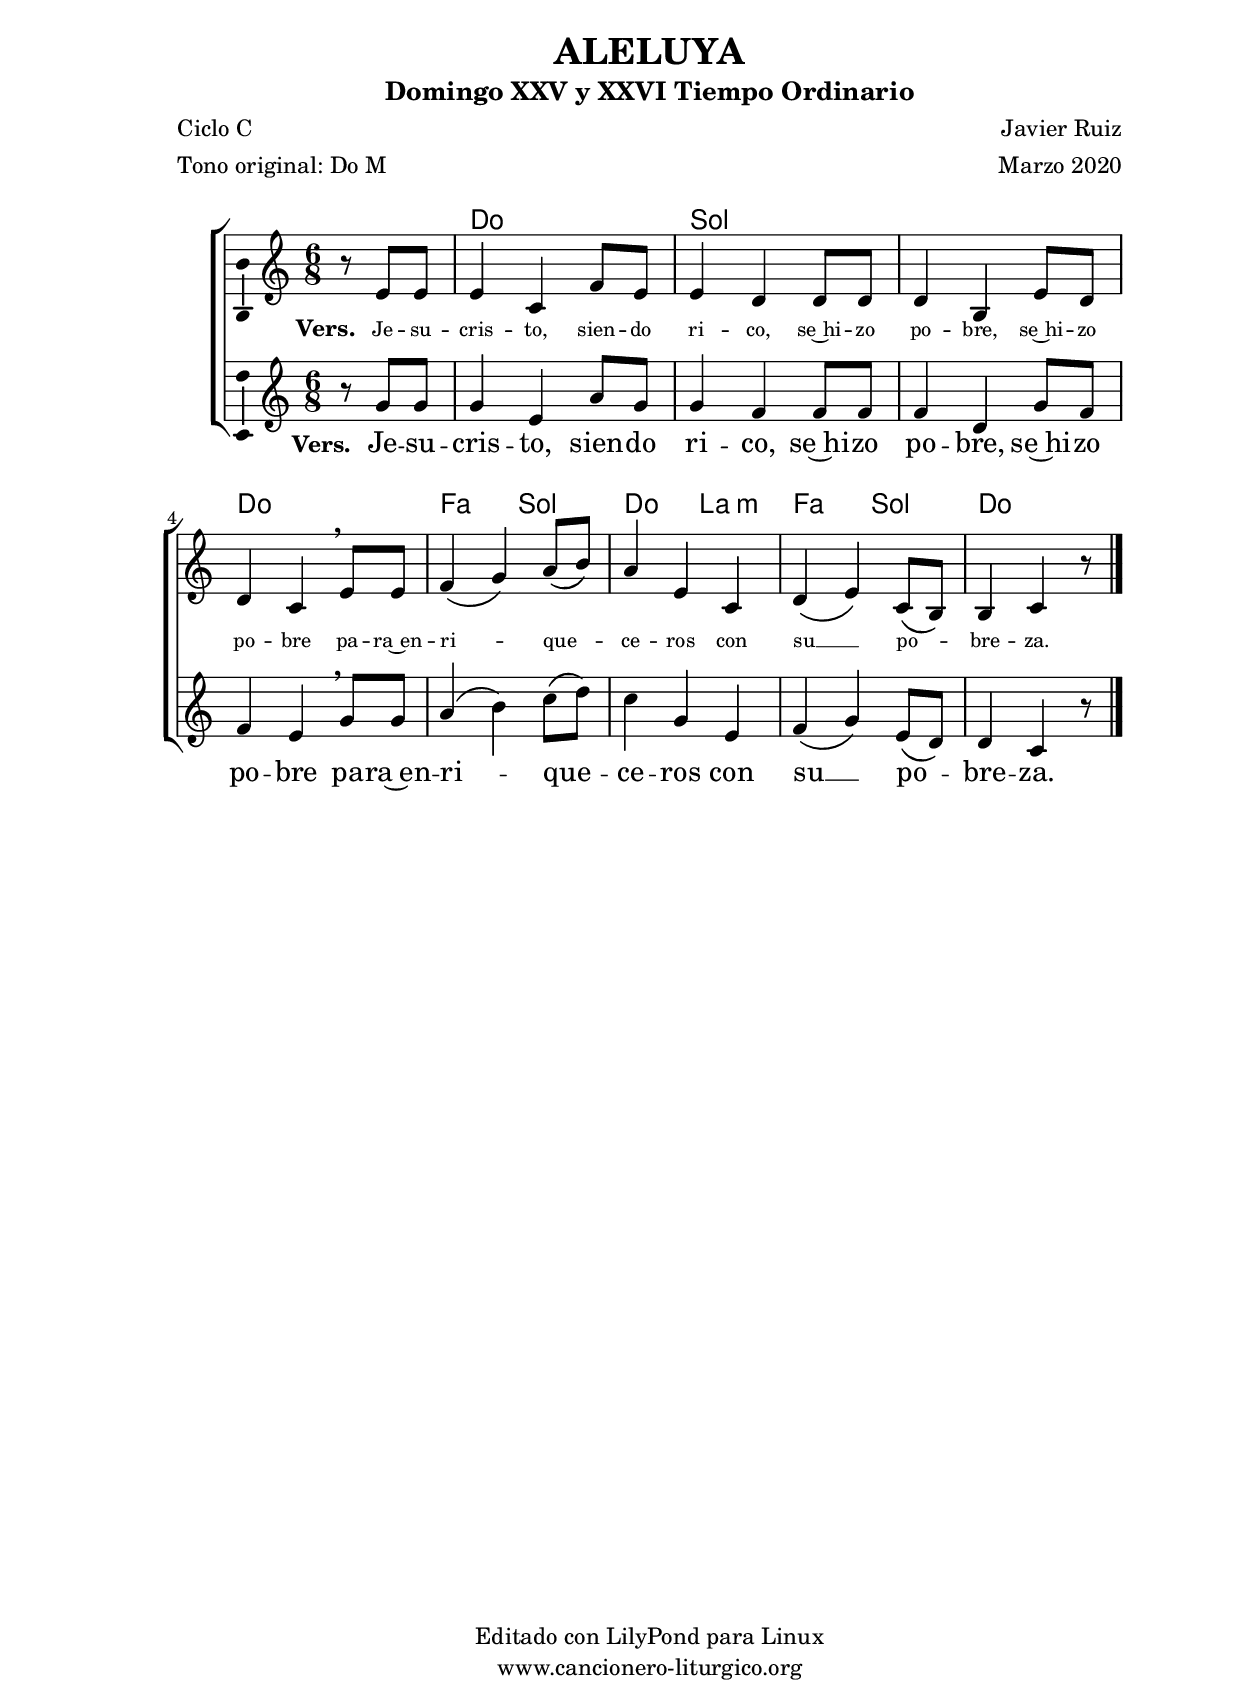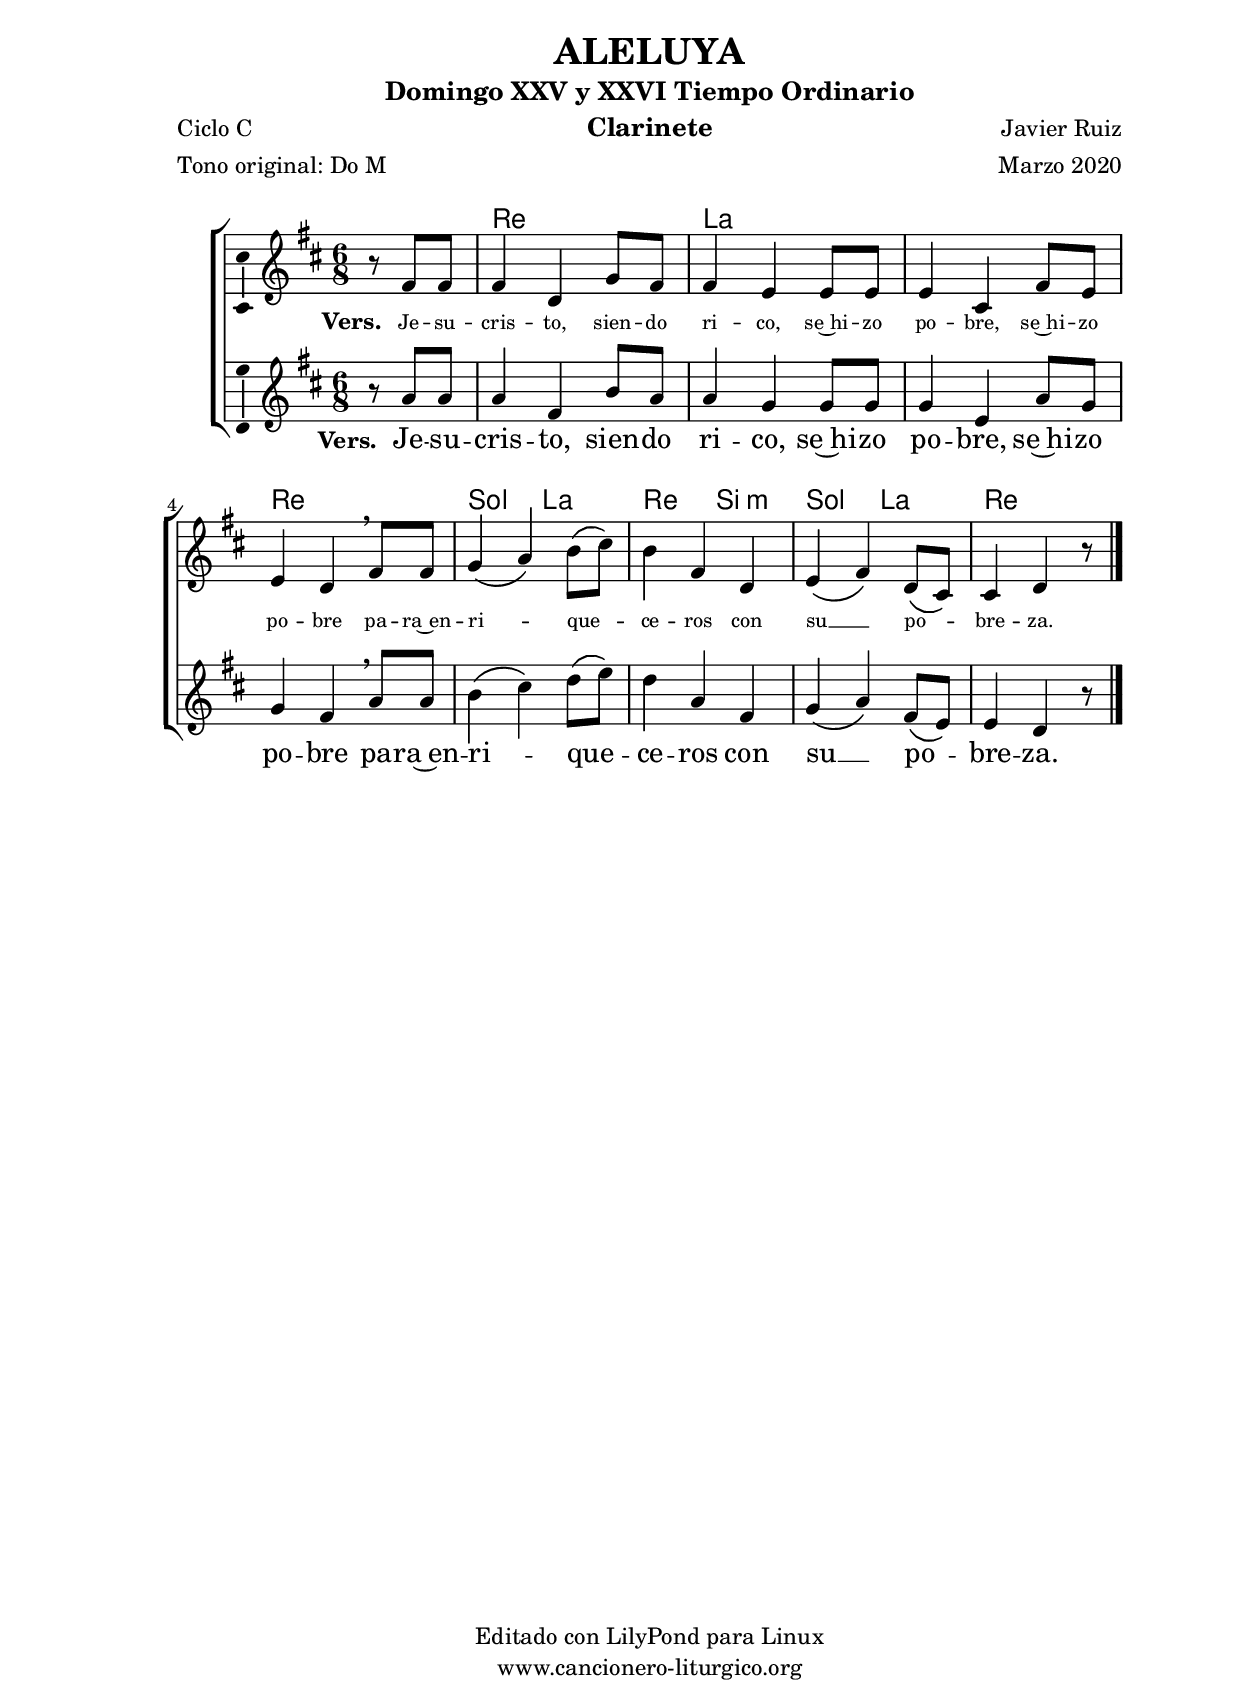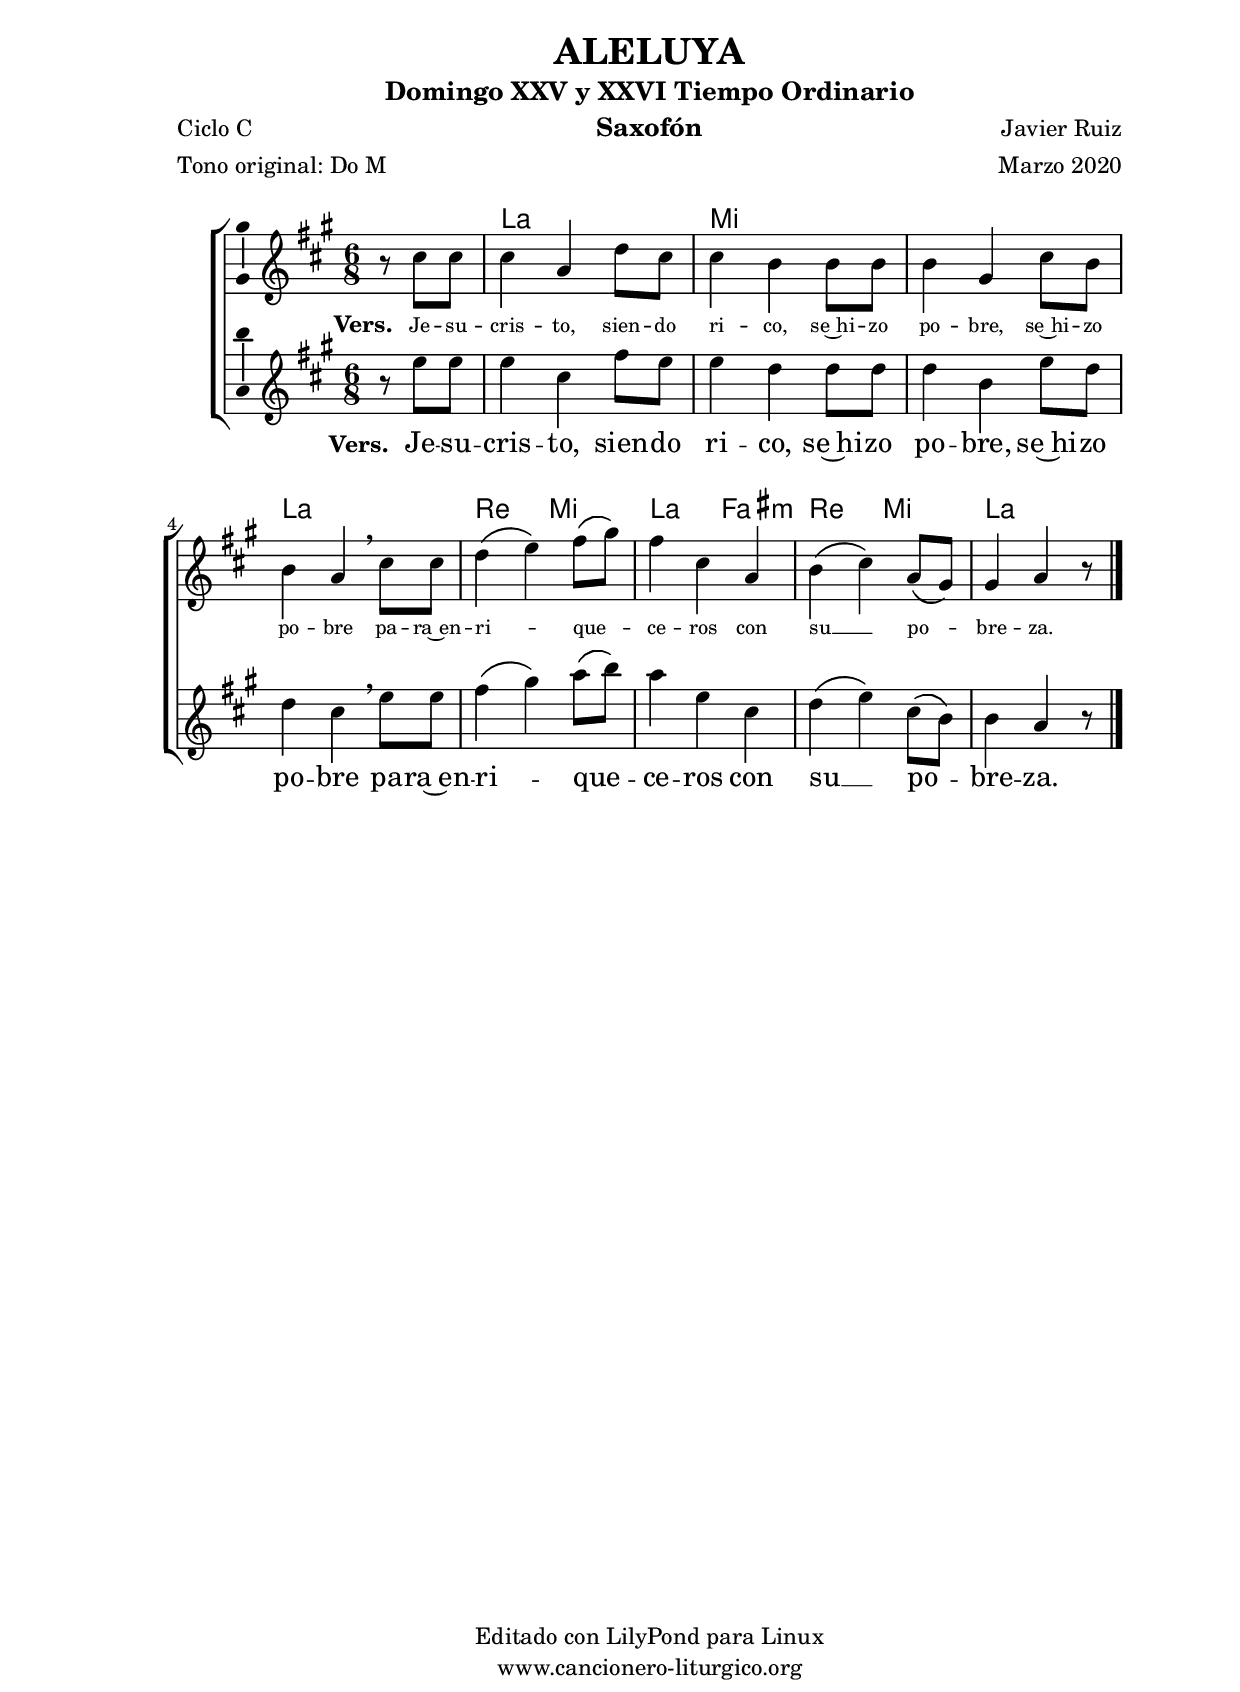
%
%para convertir .midi en .wav:
%timidity filename.midi -Ow -o finename.wav
%
%
%Para convertir de .wav a .mp3:
%lame -h -m j filename.wav
%
%
%para escuchar el midi:
%timidity nombrefichero.midi
%


%versión de lilypond para la que se ha escrito esta partitura:
\version "2.16.0"

	%Tamaño papel
	#(set-default-paper-size "a4")
	%Tamaño partitura
	#(set-global-staff-size 20)
	%No responde al pulsar sobre una nota
	#(ly:set-option 'point-and-click #f)

%parámetros del encabezamiento:
\header {
	title = "ALELUYA"
	subtitle = "Domingo XXV y XXVI Tiempo Ordinario"
	composer = "Javier Ruiz"
	poet = "Ciclo C"
	meter = "Tono original: Do M"
	arranger = "Marzo 2020"
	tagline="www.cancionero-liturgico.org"
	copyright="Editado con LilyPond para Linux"
	tiempo = "Ordinario"
	usos = "Aleluya"
	letra = "Aleluya. Jesucristo, siendo rico, se hizo pobre, se hizo pobre para enriqueceros con su pobreza."
	}

%parámetros asociados al papel:
\paper  {
	oddHeaderMarkup = \markup {\fill-line { \on-the-fly #not-first-page \fromproperty #'header:title \on-the-fly #not-first-page \fromproperty #'header:composer }}
	evenHeaderMarkup = \markup {\fill-line { \fromproperty #'header:composer \fromproperty #'header:title }}
	#(set-paper-size "a4")
	print-page-number = ##f
	first-page-number = 1
	print-first-page-number = ##f
%	head-separation = 3.0 \cm
	top-margin = 1.5 \cm
%	top-margin = 2.0 \cm
%%%	bottom-margin = 0.5\cm
	bottom-margin = 0.2\cm
	left-margin = 3.0 \cm
	line-width = 16.0 \cm 
	indent = 8\mm
	interscoreline = 2.\mm
	between-system-space = 15\mm
%	para que las partituras no llenen la hoja:
	ragged-bottom = ##t
%	idem para la última hoja:
	ragged-last-bottom = ##f
%	para que las partituras llenen el ancho del papel:
	ragged-last = ##f
	after-title-space = 2.5 \cm
%page-count=2
system-count=2

	%Flexible Vertical Spacing
%	markup-markup-spacing =
%	#'((basic-distance . 15) (minimum-distance . 15) (padding . 3))
	markup-system-spacing =
	#'((basic-distance . 15) (minimum-distance . 15) (padding . 3))
	system-system-spacing =
	#'((basic-distance . 15) (minimum-distance . 15) (padding . 3))
	score-system-spacing =
	#'((basic-distance . 15) (minimum-distance . 15) (padding . 5))
%	top-system-spacing = % header
%	#'((basic-distance . 8) (minimum-distance . 0) (padding . 0))
%	top-markup-spacing =
%	#'((basic-distance . 20) (minimum-distance . 20) (padding . 0))
	last-bottom-spacing = % footer
	#'((basic-distance . 5) (minimum-distance . 5) (padding . 0))
%	score-markup-spacing =
%	#'((basic-distance . 16) (minimum-distance . 13) (padding . 0))

	}


%parámetros que afectan a toda la partitura:
global =  {
	%clave de sol (G):
	\clef G
	%armadura:
%	\transpose ees f
	\key c \major
	\tempo 4.=60
	\set Score.tempoHideNote = ##t
	}


acordes = {
	\italianChords
	\chordmode {
%	\transpose ees f
{

s4.
c4. c g g g g c c f g c a:m f g c c4

	}
	}
}


melodiatrompeta = 
%	\transpose ees f
{

	\relative c''{
	\time 6/8

\partial4.
r4.
r2.
r8 g16 a b c d4.
r2.
r8 c16 d e f g4.
r2.
r8 c,16 b a g a4.
r2.
r8 c16 d c b c4

}
	\bar "|."
	}


melodiatres = 
%	\transpose ees f
{

	\relative c'{
	\time 6/8

\partial4.
r8 e8 e
e4 c4 f8 e
e4 d4 \noBeam d8 d
d4 b4 e8 d
d4 c4 \breathe e8 e
f4 \(g4\) a8 \(b\)
a4 e4 c4
d4 \(e4\) c8 \(b\)
b4 c4 r8

}

	\bar "|."
	}


melodiabajo = 
%	\transpose ees f
{

	%clave de fa (F):
	\clef F

	\relative c{
	\time 6/8

\partial4.
r4.
c4 c8 c4.
g4 g8 g4.
g4 g8 g4.
c4 c8 c4.
f4 f8 g4 g8
c,4 c8 a4 a8
f'4 f8 g4 g8
c,4 c8 c4

}

	\bar "|."
	}


melodia = 
%	\transpose ees f
{

	\relative c'{
	\time 6/8

\partial4.
r8 g'8 g
g4 e4 \noBeam a8 g
g4 f4 \noBeam f8 f
f4 d4 g8 f
f4 e4 \breathe g8 g
a4 \(b\) c8 \([d]\)
c4 g4 \noBeam e4
f4 \(g4\) e8 \(d\)
d4 c4 r8

}

	\bar "|."
	}


texto = \lyricmode {
\set stanza =#"Vers. "
Je -- su -- cris -- to, sien -- do ri -- co,
se~hi -- zo po -- bre,
se~hi -- zo po -- bre pa -- ra~en -- ri -- _ que -- _ ce -- ros
con su __ _ po -- _ bre -- za.
	}

textotres = \lyricmode {
\override LyricText #'font-size = #-1
\set stanza =#"Vers. "
Je -- su -- cris -- to, sien -- do ri -- co,
se~hi -- zo po -- bre,
se~hi -- zo po -- bre pa -- ra~en -- ri -- _ que -- _ ce -- ros
con su __ _ po -- _ bre -- za.
	}


acordesStaff = \context ChordNames = acordesStaff <<
	\set chordChanges = ##t
	\acordes
	>>

voztrompetaStaff = \context Voice = voztrompetaStaff
<<
	\override Staff.StaffSymbol #'staff-space = #(magstep -0.35)
	\set Staff.midiInstrument = #"trumpet"
	\set Staff.midiMinimumVolume = #0.4
	\set Staff.midiMaximumVolume = #0.6
	\global
	\melodiatrompeta
	>>

voztresStaff = \context Voice = voztresStaff
\with {\consists "Ambitus_engraver"}
<<
%	\override Staff.StaffSymbol #'staff-space = #(magstep -0.35)
	\set Staff.midiInstrument = #"violin"
	\set Staff.midiMinimumVolume = #0.6
	\set Staff.midiMaximumVolume = #0.8
	\global
	\relative c' \melodiatres
	>>

vozStaff = \context Voice = vozStaff
\with {\consists "Ambitus_engraver"}
<<
%	\set Staff.instrumentName = ""
%	\set Staff.shortInstrumentName = ""
%	\set Staff.midiInstrument = #"clarinet"
%	\set Staff.midiInstrument = #"cello"
	\set Staff.midiInstrument = #"flute"
%	\set Staff.midiInstrument = #"electric guitar (jazz)"
%	\set Staff.midiInstrument = #"english horn"
%	\set Staff.midiInstrument = #"violin"
%	\set Staff.midiInstrument = #"glockenspiel"
	\set Staff.midiMinimumVolume = #0.8
	\set Staff.midiMaximumVolume = #1.0
	\global
	\melodia
	>>

vozbajoStaff = \context Voice = vozbajoStaff
<<
	\override Staff.StaffSymbol #'staff-space = #(magstep -0.35)
	\set Staff.midiInstrument = #"english horn"
	\set Staff.midiMinimumVolume = #0.6
	\set Staff.midiMaximumVolume = #0.8
	\global
	\melodiabajo
	>>

textoStaff = \context Lyrics = textoStaff <<
	\lyricsto vozStaff \texto
	>>

textotresStaff = \context Lyrics = textotresStaff <<
	\lyricsto voztresStaff \textotres
	>>


\book {
	\score {
		<<
		\context ChoirStaff {
%			\override StaffGroup.SystemStartBracket #'collapse-height = #1
%			\override Score.SystemStartBar #'collapse-height = #1
			<<
			\acordesStaff
%			\voztrompetaStaff
			\voztresStaff
			\textotresStaff
			\vozStaff
			\textoStaff
%			\vozbajoStaff
			>>
			}
		>>
		\layout {
	    		\context {
				\Lyrics
				\override LyricText #'font-size = #2
				}
	   		 \context {
				\Score
				\override StaffSymbol #'staff-space = #(magstep +3)
				}
			}
		}
	\score {
		\unfoldRepeats
		<<
		\context ChoirStaff {
			<<
			\acordesStaff
			\voztrompetaStaff
			\voztresStaff
			\vozStaff
			\vozbajoStaff
			>>
			}
		>>
		\midi {
	  		\context {
	  			\Score
				tempoWholesPerMinute = #(ly:make-moment 70 4)
				}
			}
		}
	}


%Partitura para clarinete
#(define output-suffix "C")
\book {
	\header{
		instrument = "Clarinete"
		}
	\score {
		<<
		\context ChoirStaff {
%			\override StaffGroup.SystemStartBracket #'collapse-height = #1
%			\override Score.SystemStartBar #'collapse-height = #1
\transpose c d
			<<
			\acordesStaff
%			\voztrompetaStaff
			\voztresStaff
			\textotresStaff
			\vozStaff
			\textoStaff
%			\vozbajoStaff
			>>
			}
		>>
		\layout {
	    		\context {
				\Lyrics
				\override LyricText #'font-size = #2
				}
	   		 \context {
				\Score
				\override StaffSymbol #'staff-space = #(magstep +3)
				}
			}
		}
	}


%Partitura para saxofón
#(define output-suffix "S")
\book {
	\header{
		instrument = "Saxofón"
		}
	\score {
		<<
		\context ChoirStaff {
%			\override StaffGroup.SystemStartBracket #'collapse-height = #1
%			\override Score.SystemStartBar #'collapse-height = #1
\transpose c a
			<<
			\acordesStaff
%			\voztrompetaStaff
			\voztresStaff
			\textotresStaff
			\vozStaff
			\textoStaff
%			\vozbajoStaff
			>>
			}
		>>
		\layout {
	    		\context {
				\Lyrics
				\override LyricText #'font-size = #2
				}
	   		 \context {
				\Score
				\override StaffSymbol #'staff-space = #(magstep +3)
				}
			}
		}
	}


